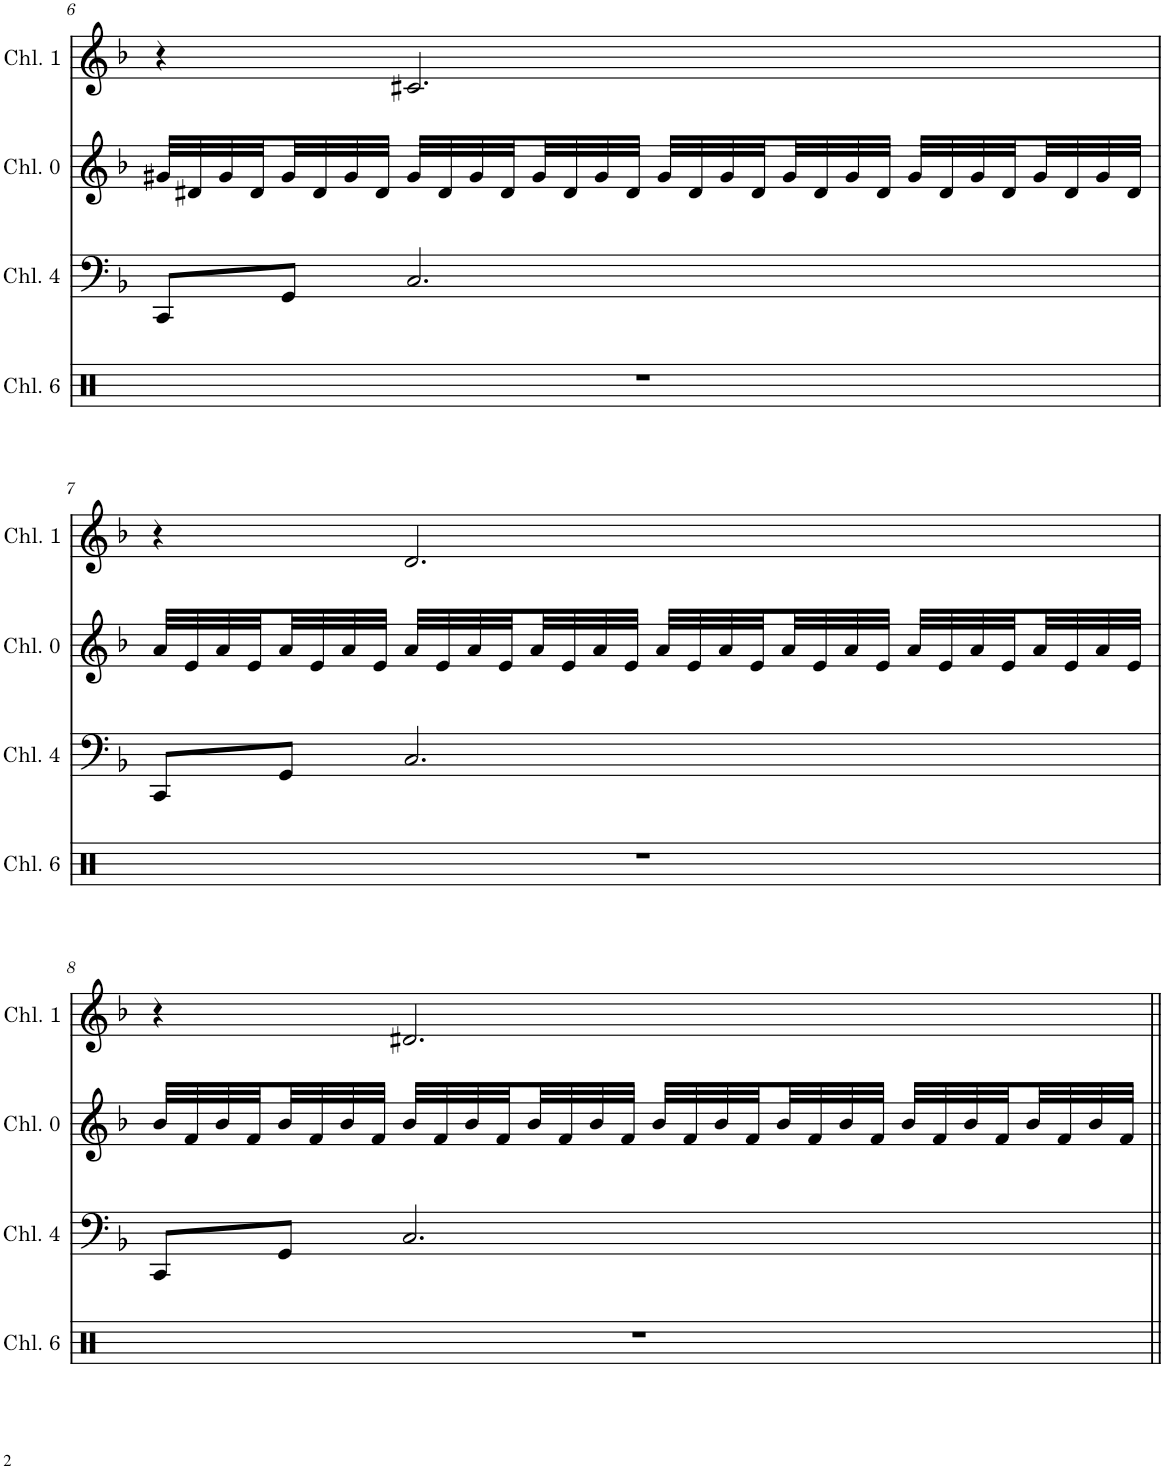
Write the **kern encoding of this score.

**kern	**kern	**kern	**kern
*part4	*part3	*part2	*part1
*staff4	*staff3	*staff2	*staff1
*I"Channel 6	*I"Channel 4	*I"Channel 0	*I"Channel 1
*I'Chl. 6	*I'Chl. 4	*I'Chl. 0	*I'Chl. 1
!!LO:PB:g=z
*clefX	*clefF4	*clefG2	*clefG2
*k[]	*k[b-]	*k[b-]	*k[b-]
*M4/4	*M4/4	*M4/4	*M4/4
*met(c)	*met(c)	*met(c)	*met(c)
=6	=6	=6	=6
1r	8CC/L	32g#X/LLL	4r
.	.	32d#X/	.
.	.	32g#/	.
.	.	32d#/	.
.	8GG/J	32g#/	.
.	.	32d#/	.
.	.	32g#/	.
.	.	32d#/JJJ	.
.	2.C/	32g#/LLL	2.c#X/
.	.	32d#/	.
.	.	32g#/	.
.	.	32d#/	.
.	.	32g#/	.
.	.	32d#/	.
.	.	32g#/	.
.	.	32d#/JJJ	.
.	.	32g#/LLL	.
.	.	32d#/	.
.	.	32g#/	.
.	.	32d#/	.
.	.	32g#/	.
.	.	32d#/	.
.	.	32g#/	.
.	.	32d#/JJJ	.
.	.	32g#/LLL	.
.	.	32d#/	.
.	.	32g#/	.
.	.	32d#/	.
.	.	32g#/	.
.	.	32d#/	.
.	.	32g#/	.
.	.	32d#/JJJ	.
!!LO:LB:g=z
=7	=7	=7	=7
1r	8CC/L	32a/LLL	4r
.	.	32e/	.
.	.	32a/	.
.	.	32e/	.
.	8GG/J	32a/	.
.	.	32e/	.
.	.	32a/	.
.	.	32e/JJJ	.
.	2.C/	32a/LLL	2.d/
.	.	32e/	.
.	.	32a/	.
.	.	32e/	.
.	.	32a/	.
.	.	32e/	.
.	.	32a/	.
.	.	32e/JJJ	.
.	.	32a/LLL	.
.	.	32e/	.
.	.	32a/	.
.	.	32e/	.
.	.	32a/	.
.	.	32e/	.
.	.	32a/	.
.	.	32e/JJJ	.
.	.	32a/LLL	.
.	.	32e/	.
.	.	32a/	.
.	.	32e/	.
.	.	32a/	.
.	.	32e/	.
.	.	32a/	.
.	.	32e/JJJ	.
!!LO:LB:g=z
=8	=8	=8	=8
1r	8CC/L	32b-/LLL	4r
.	.	32f/	.
.	.	32b-/	.
.	.	32f/	.
.	8GG/J	32b-/	.
.	.	32f/	.
.	.	32b-/	.
.	.	32f/JJJ	.
.	2.C/	32b-/LLL	2.d#X/
.	.	32f/	.
.	.	32b-/	.
.	.	32f/	.
.	.	32b-/	.
.	.	32f/	.
.	.	32b-/	.
.	.	32f/JJJ	.
.	.	32b-/LLL	.
.	.	32f/	.
.	.	32b-/	.
.	.	32f/	.
.	.	32b-/	.
.	.	32f/	.
.	.	32b-/	.
.	.	32f/JJJ	.
.	.	32b-/LLL	.
.	.	32f/	.
.	.	32b-/	.
.	.	32f/	.
.	.	32b-/	.
.	.	32f/	.
.	.	32b-/	.
.	.	32f/JJJ	.
=||	=||	=||	=||
*-	*-	*-	*-
